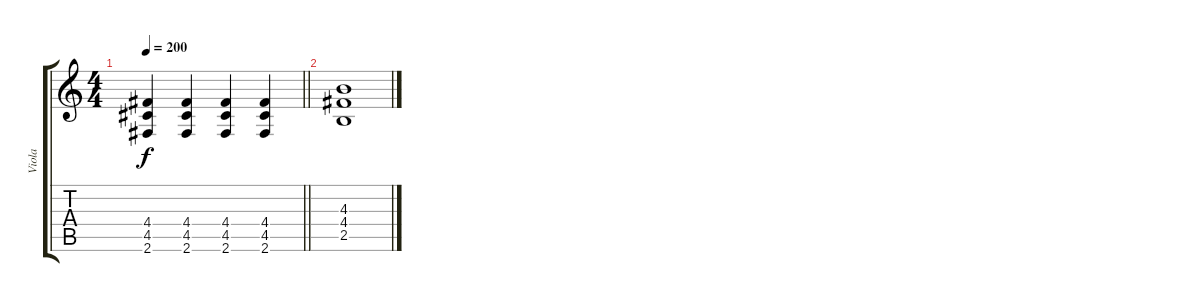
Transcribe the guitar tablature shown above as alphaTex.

\track ("Viola" "Viola") {instrument distortionguitar}
\staff {score tabs}
\tuning (E4 B3 G3 D3 A2 E2) {hide}
\ts (4 4)
\tempo 200
\clef g2
\barLineRight lightlight
\ks c
(4.4 4.5 2.6).4{dy f} (4.4 4.5 2.6).4 (4.4 4.5 2.6).4 (4.4 4.5 2.6).4 |
(4.3 4.4 2.5).1
